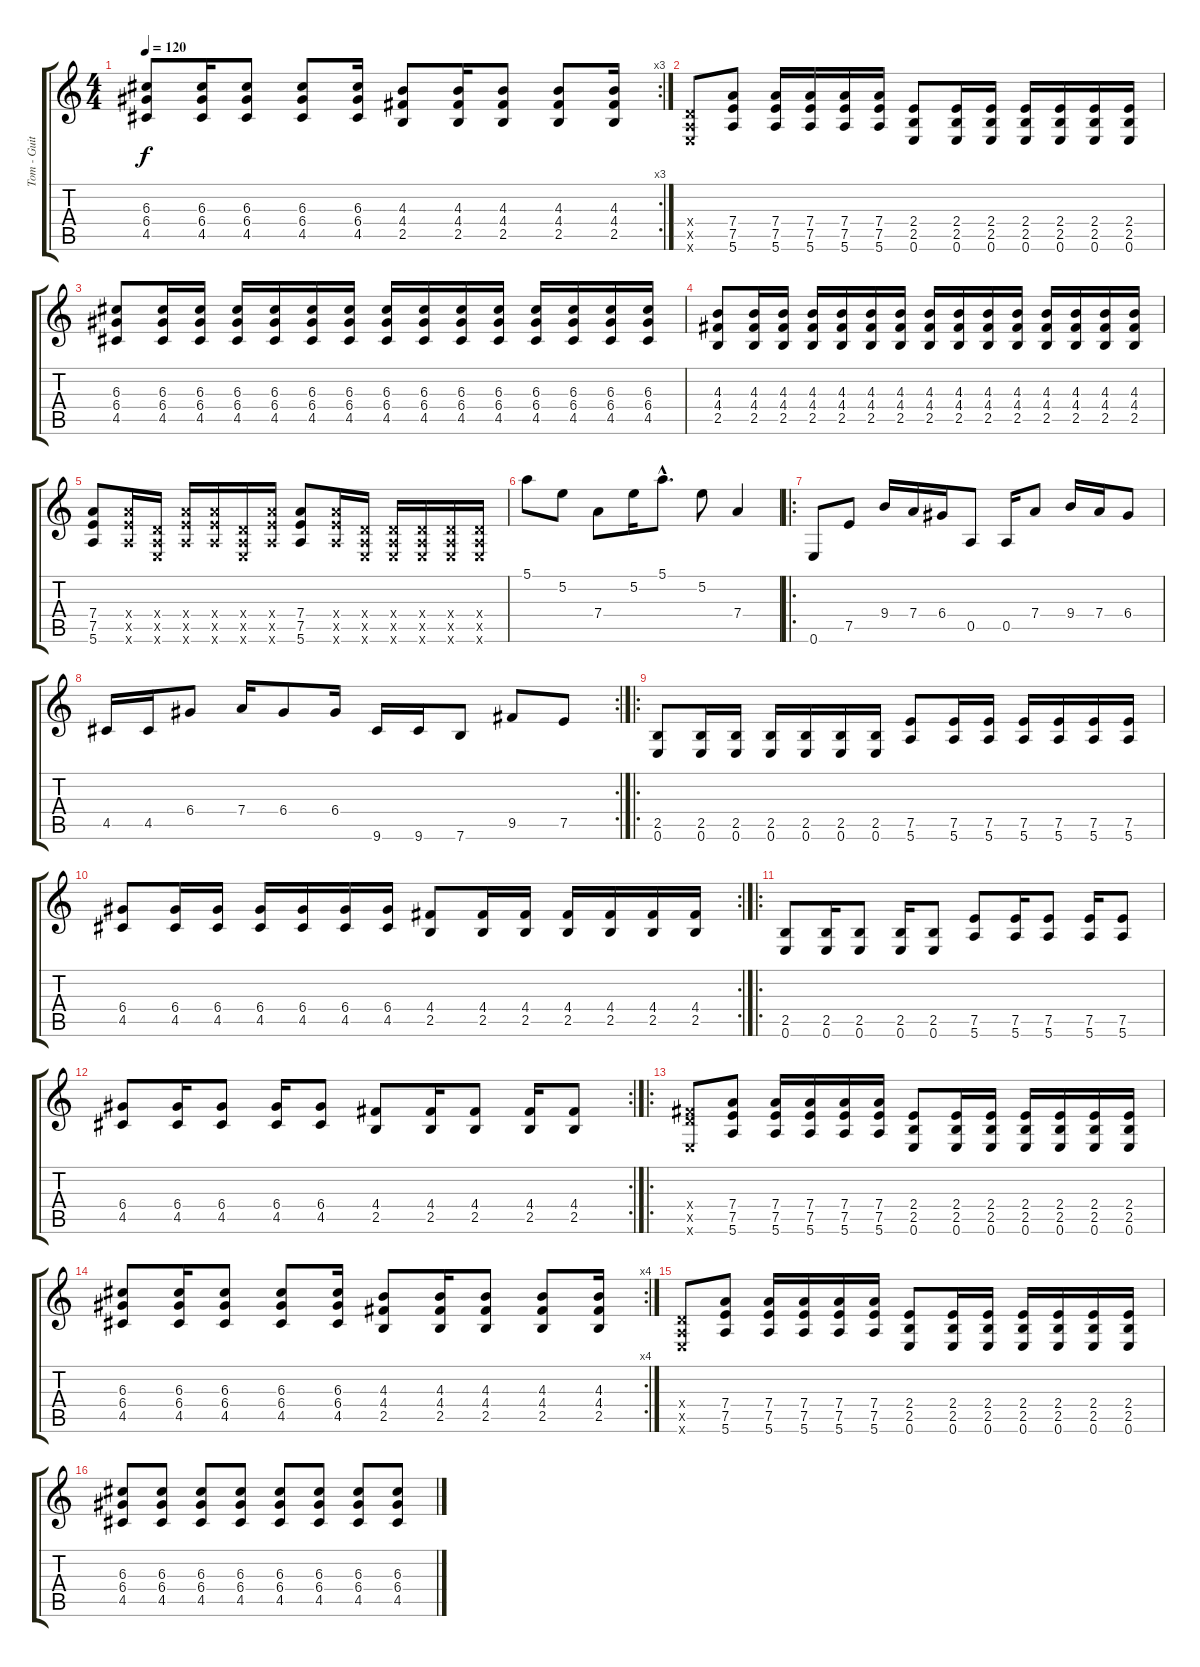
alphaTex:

\track ("Tom - Guitar" "Tom - Guit") {instrument overdrivenguitar}
\staff {score tabs}
\tuning (E4 B3 G3 D3 A2 E2) {hide}
\rc 3
\ts (4 4)
\tempo 120
\clef g2
\ks c
(6.3 6.4 4.5).8{dy f} (6.3 6.4 4.5).16 (6.3 6.4 4.5).8 (6.3 6.4 4.5).8 (6.3 6.4 4.5).16 (4.3 4.4 2.5).8 (4.3 4.4 2.5).16 (4.3 4.4 2.5).8 (4.3 4.4 2.5).8 (4.3 4.4 2.5).16 |
(0.4{x} 0.5{x} 0.6{x}).8 (7.4 7.5 5.6).8 (7.4 7.5 5.6).16 (7.4 7.5 5.6).16 (7.4 7.5 5.6).16 (7.4 7.5 5.6).16 (2.4 2.5 0.6).8 (2.4 2.5 0.6).16 (2.4 2.5 0.6).16 (2.4 2.5 0.6).16 (2.4 2.5 0.6).16 (2.4 2.5 0.6).16 (2.4 2.5 0.6).16 |
(6.3 6.4 4.5).8 (6.3 6.4 4.5).16 (6.3 6.4 4.5).16 (6.3 6.4 4.5).16 (6.3 6.4 4.5).16 (6.3 6.4 4.5).16 (6.3 6.4 4.5).16 (6.3 6.4 4.5).16 (6.3 6.4 4.5).16 (6.3 6.4 4.5).16 (6.3 6.4 4.5).16 (6.3 6.4 4.5).16 (6.3 6.4 4.5).16 (6.3 6.4 4.5).16 (6.3 6.4 4.5).16 |
(4.3 4.4 2.5).8 (4.3 4.4 2.5).16 (4.3 4.4 2.5).16 (4.3 4.4 2.5).16 (4.3 4.4 2.5).16 (4.3 4.4 2.5).16 (4.3 4.4 2.5).16 (4.3 4.4 2.5).16 (4.3 4.4 2.5).16 (4.3 4.4 2.5).16 (4.3 4.4 2.5).16 (4.3 4.4 2.5).16 (4.3 4.4 2.5).16 (4.3 4.4 2.5).16 (4.3 4.4 2.5).16 |
(7.4 7.5 5.6).8 (7.4{x} 7.5{x} 5.6{x}).16 (0.4{x} 0.5{x} 0.6{x}).16 (7.4{x} 7.5{x} 5.6{x}).16 (7.4{x} 7.5{x} 5.6{x}).16 (0.4{x} 0.5{x} 0.6{x}).16 (7.4{x} 7.5{x} 5.6{x}).16 (7.4 7.5 5.6).8 (7.4{x} 7.5{x} 5.6{x}).16 (0.4{x} 0.5{x} 0.6{x}).16 (0.4{x} 0.5{x} 0.6{x}).16 (0.4{x} 0.5{x} 0.6{x}).16 (0.4{x} 0.5{x} 0.6{x}).16 (0.4{x} 0.5{x} 0.6{x}).16 |
5.1.8 5.2.8 7.4.8 5.2.16 5.1{hac}.8{d} 5.2.8 7.4.4 |
\ro
0.6.8 7.5.8 9.4.16 7.4.16 6.4.16 0.5.8 0.5.16 7.4.8 9.4.16 7.4.16 6.4.8 |
\rc 2
4.5.16 4.5.16 6.4.8 7.4.16 6.4.8 6.4.16 9.6.16 9.6.16 7.6.8 9.5.8 7.5.8 |
\ro
(2.5 0.6).8 (2.5 0.6).16 (2.5 0.6).16 (2.5 0.6).16 (2.5 0.6).16 (2.5 0.6).16 (2.5 0.6).16 (7.5 5.6).8 (7.5 5.6).16 (7.5 5.6).16 (7.5 5.6).16 (7.5 5.6).16 (7.5 5.6).16 (7.5 5.6).16 |
\rc 2
(6.4 4.5).8 (6.4 4.5).16 (6.4 4.5).16 (6.4 4.5).16 (6.4 4.5).16 (6.4 4.5).16 (6.4 4.5).16 (4.4 2.5).8 (4.4 2.5).16 (4.4 2.5).16 (4.4 2.5).16 (4.4 2.5).16 (4.4 2.5).16 (4.4 2.5).16 |
\ro
(2.5 0.6).8 (2.5 0.6).16 (2.5 0.6).8 (2.5 0.6).16 (2.5 0.6).8 (7.5 5.6).8 (7.5 5.6).16 (7.5 5.6).8 (7.5 5.6).16 (7.5 5.6).8 |
\rc 2
(6.4 4.5).8 (6.4 4.5).16 (6.4 4.5).8 (6.4 4.5).16 (6.4 4.5).8 (4.4 2.5).8 (4.4 2.5).16 (4.4 2.5).8 (4.4 2.5).16 (4.4 2.5).8 |
\ro
(0.4{x} 9.5{x} 0.6{x}).8 (7.4 7.5 5.6).8 (7.4 7.5 5.6).16 (7.4 7.5 5.6).16 (7.4 7.5 5.6).16 (7.4 7.5 5.6).16 (2.4 2.5 0.6).8 (2.4 2.5 0.6).16 (2.4 2.5 0.6).16 (2.4 2.5 0.6).16 (2.4 2.5 0.6).16 (2.4 2.5 0.6).16 (2.4 2.5 0.6).16 |
\rc 4
(6.3 6.4 4.5).8 (6.3 6.4 4.5).16 (6.3 6.4 4.5).8 (6.3 6.4 4.5).8 (6.3 6.4 4.5).16 (4.3 4.4 2.5).8 (4.3 4.4 2.5).16 (4.3 4.4 2.5).8 (4.3 4.4 2.5).8 (4.3 4.4 2.5).16 |
(0.4{x} 0.5{x} 0.6{x}).8 (7.4 7.5 5.6).8 (7.4 7.5 5.6).16 (7.4 7.5 5.6).16 (7.4 7.5 5.6).16 (7.4 7.5 5.6).16 (2.4 2.5 0.6).8 (2.4 2.5 0.6).16 (2.4 2.5 0.6).16 (2.4 2.5 0.6).16 (2.4 2.5 0.6).16 (2.4 2.5 0.6).16 (2.4 2.5 0.6).16 |
(6.3 6.4 4.5).8 (6.3 6.4 4.5).8 (6.3 6.4 4.5).8 (6.3 6.4 4.5).8 (6.3 6.4 4.5).8 (6.3 6.4 4.5).8 (6.3 6.4 4.5).8 (6.3 6.4 4.5).8
